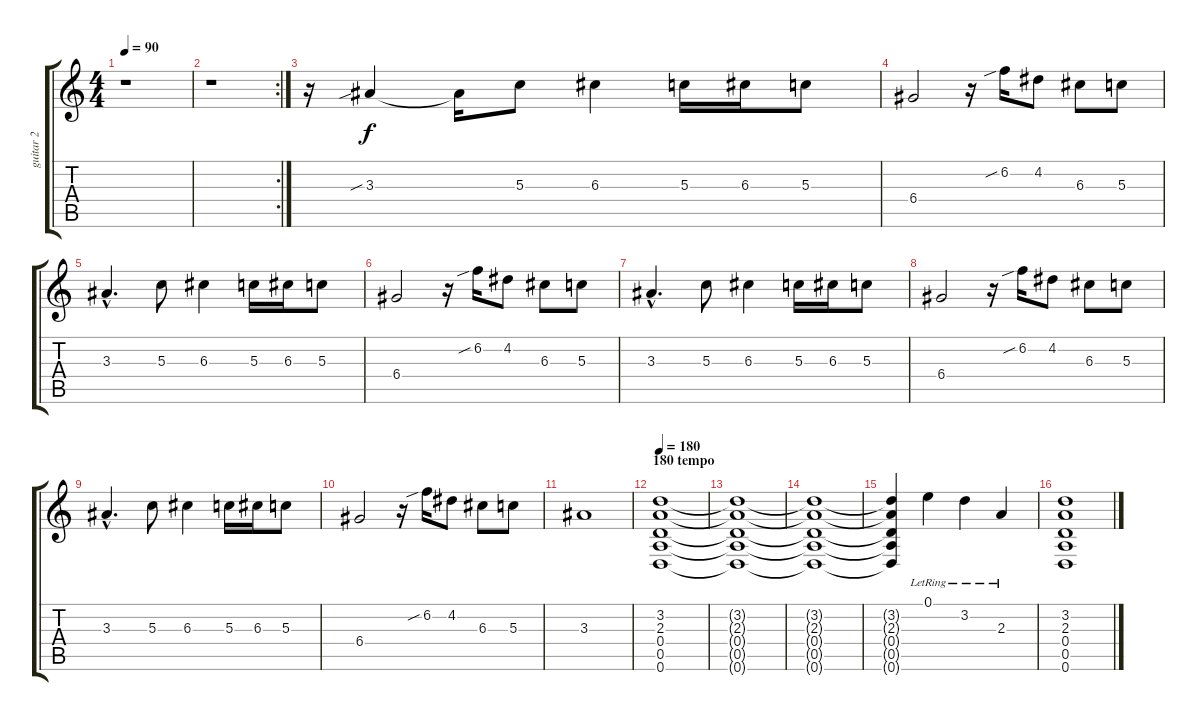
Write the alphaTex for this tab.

\track ("guitar 2" "guitar 2") {instrument distortionguitar}
\staff {score tabs}
\tuning (E4 B3 G3 D3 A2 D2) {hide}
\ts (4 4)
\tempo 90
\clef g2
\ks c
r.1{dy f volume 13 balance 8 instrument acousticguitarsteel} |
\rc 2
r.1 |
r.16 3.3{sib}.4 3.3{t}.16 5.3.8 6.3.4 5.3.16 6.3.16 5.3.8 |
6.4.2 r.16 6.2{sib}.16 4.2.8 6.3.8 5.3.8 |
3.3{hac}.4{d} 5.3.8 6.3.4 5.3.16 6.3.16 5.3.8 |
6.4.2 r.16 6.2{sib}.16 4.2.8 6.3.8 5.3.8 |
3.3{hac}.4{d} 5.3.8 6.3.4 5.3.16 6.3.16 5.3.8 |
6.4.2 r.16 6.2{sib}.16 4.2.8 6.3.8 5.3.8 |
3.3{hac}.4{d} 5.3.8 6.3.4 5.3.16 6.3.16 5.3.8 |
6.4.2 r.16 6.2{sib}.16 4.2.8 6.3.8 5.3.8 |
3.3.1 |
\section ("" "180 tempo")
\tempo 180
(3.2 2.3 0.4 0.5 0.6).1{volume 13 balance 2 instrument distortionguitar} |
(3.2{t} 2.3{t} 0.4{t} 0.5{t} 0.6{t}).1 |
(3.2{t} 2.3{t} 0.4{t} 0.5{t} 0.6{t}).1 |
(3.2{t} 2.3{t} 0.4{t} 0.5{t} 0.6{t}).4 0.1{lr}.4 3.2{lr}.4 2.3{lr}.4 |
(3.2 2.3 0.4 0.5 0.6).1
